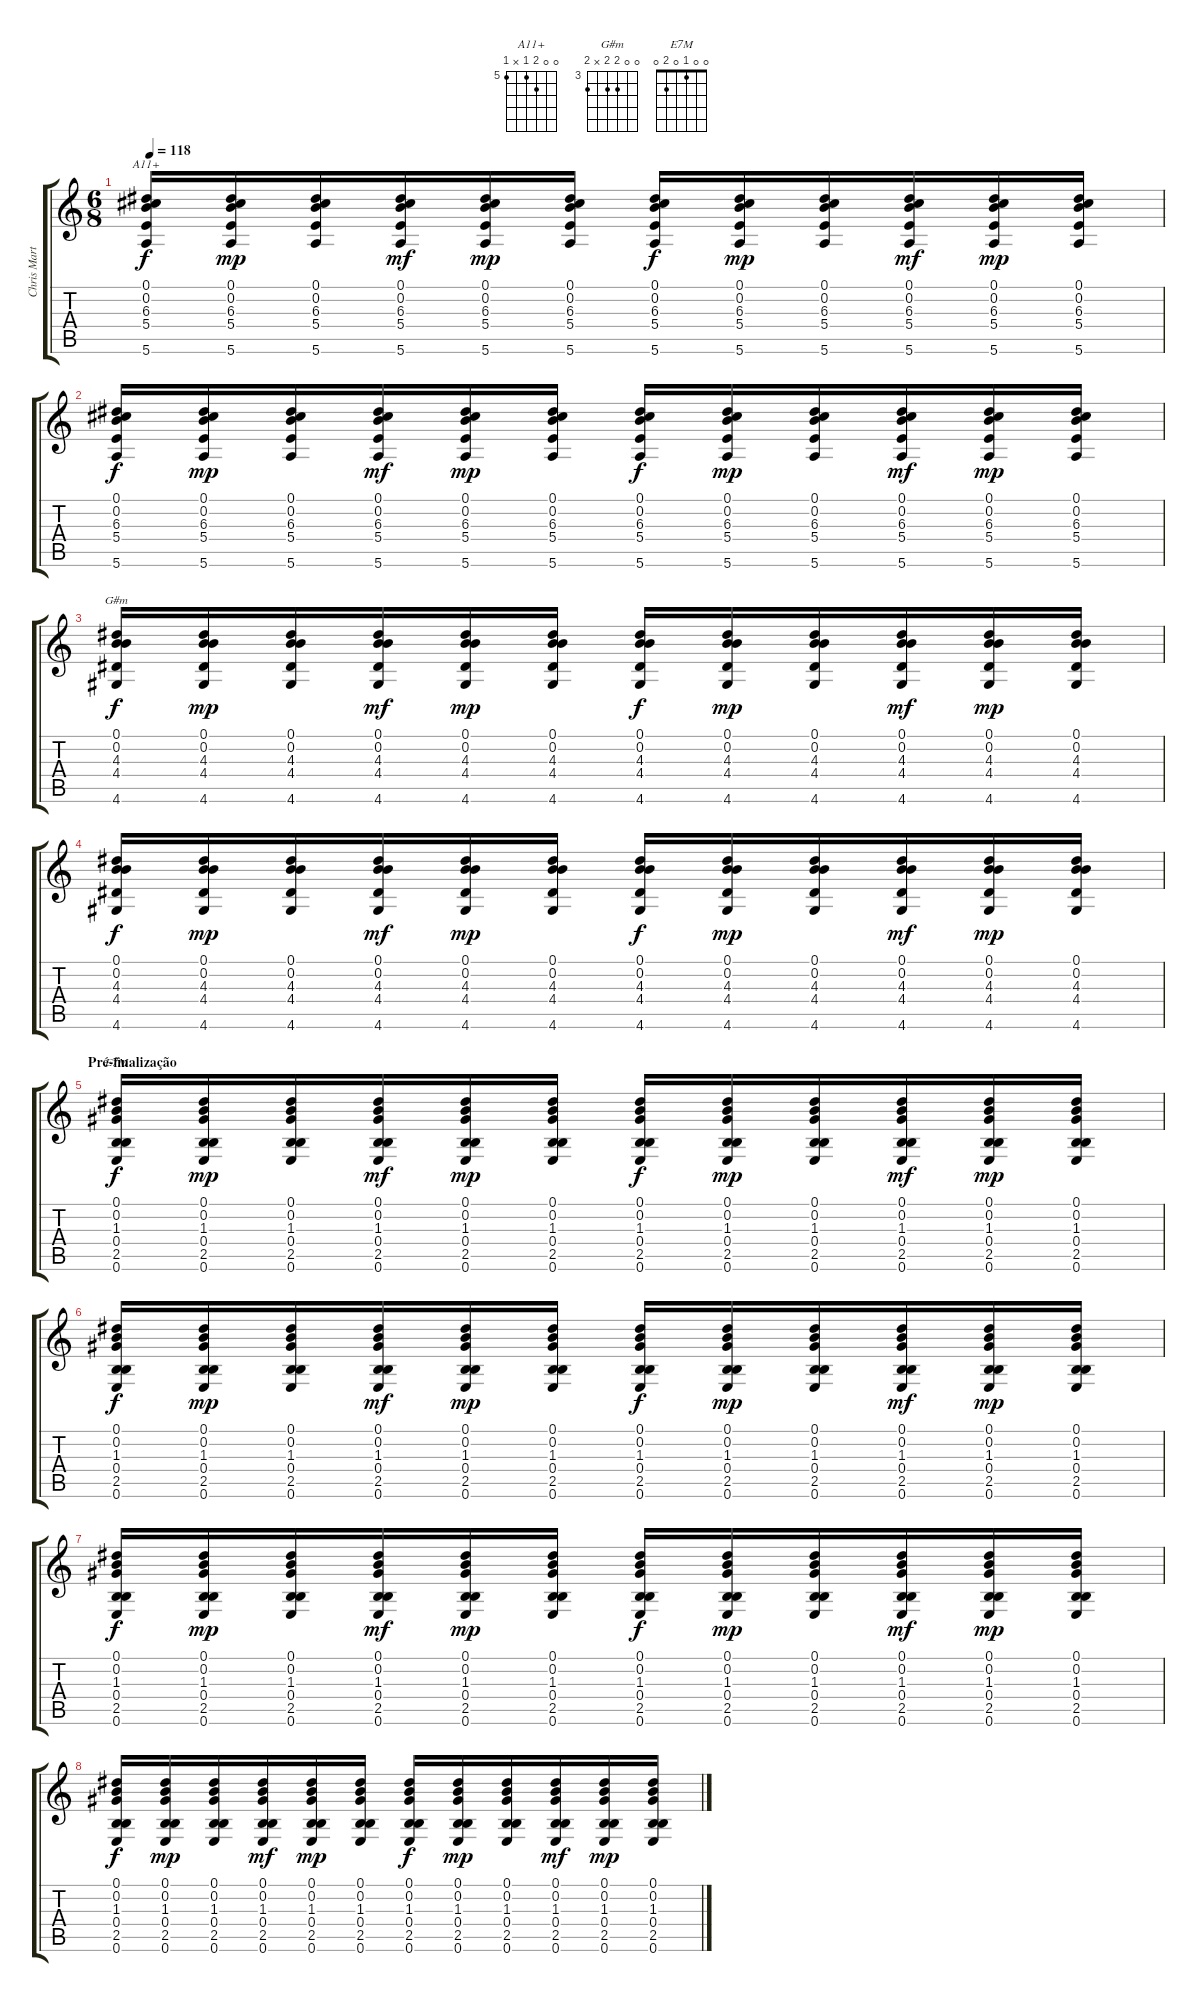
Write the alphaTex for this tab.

\track ("Chris Martin (violão folk)" "Chris Mart") {instrument acousticguitarsteel}
\staff {score tabs}
\tuning (Eb4 B3 G3 B2 A2 E2) {hide}
\chord ("A11+" 0 0 6 5 x 5) {firstfret 5}
\chord ("G#m" 0 0 4 4 x 4) {firstfret 3}
\chord ("E7M" 0 0 1 0 2 0)
\ts (6 8)
\tempo 118
\clef g2
\ks c
(0.1 0.2 6.3 5.4 5.6).16{ch "A11+" dy f} (0.1 0.2 6.3 5.4 5.6).16{dy mp} (0.1 0.2 6.3 5.4 5.6).16 (0.1 0.2 6.3 5.4 5.6).16{dy mf} (0.1 0.2 6.3 5.4 5.6).16{dy mp} (0.1 0.2 6.3 5.4 5.6).16 (0.1 0.2 6.3 5.4 5.6).16{dy f} (0.1 0.2 6.3 5.4 5.6).16{dy mp} (0.1 0.2 6.3 5.4 5.6).16 (0.1 0.2 6.3 5.4 5.6).16{dy mf} (0.1 0.2 6.3 5.4 5.6).16{dy mp} (0.1 0.2 6.3 5.4 5.6).16 |
(0.1 0.2 6.3 5.4 5.6).16{dy f} (0.1 0.2 6.3 5.4 5.6).16{dy mp} (0.1 0.2 6.3 5.4 5.6).16 (0.1 0.2 6.3 5.4 5.6).16{dy mf} (0.1 0.2 6.3 5.4 5.6).16{dy mp} (0.1 0.2 6.3 5.4 5.6).16 (0.1 0.2 6.3 5.4 5.6).16{dy f} (0.1 0.2 6.3 5.4 5.6).16{dy mp} (0.1 0.2 6.3 5.4 5.6).16 (0.1 0.2 6.3 5.4 5.6).16{dy mf} (0.1 0.2 6.3 5.4 5.6).16{dy mp} (0.1 0.2 6.3 5.4 5.6).16 |
(0.1 0.2 4.3 4.4 4.6).16{ch "G#m" dy f} (0.1 0.2 4.3 4.4 4.6).16{dy mp} (0.1 0.2 4.3 4.4 4.6).16 (0.1 0.2 4.3 4.4 4.6).16{dy mf} (0.1 0.2 4.3 4.4 4.6).16{dy mp} (0.1 0.2 4.3 4.4 4.6).16 (0.1 0.2 4.3 4.4 4.6).16{dy f} (0.1 0.2 4.3 4.4 4.6).16{dy mp} (0.1 0.2 4.3 4.4 4.6).16 (0.1 0.2 4.3 4.4 4.6).16{dy mf} (0.1 0.2 4.3 4.4 4.6).16{dy mp} (0.1 0.2 4.3 4.4 4.6).16 |
(0.1 0.2 4.3 4.4 4.6).16{dy f} (0.1 0.2 4.3 4.4 4.6).16{dy mp} (0.1 0.2 4.3 4.4 4.6).16 (0.1 0.2 4.3 4.4 4.6).16{dy mf} (0.1 0.2 4.3 4.4 4.6).16{dy mp} (0.1 0.2 4.3 4.4 4.6).16 (0.1 0.2 4.3 4.4 4.6).16{dy f} (0.1 0.2 4.3 4.4 4.6).16{dy mp} (0.1 0.2 4.3 4.4 4.6).16 (0.1 0.2 4.3 4.4 4.6).16{dy mf} (0.1 0.2 4.3 4.4 4.6).16{dy mp} (0.1 0.2 4.3 4.4 4.6).16 |
\section ("" "Pré-finalização")
(0.1 0.2 1.3 0.4 2.5 0.6).16{ch "E7M" dy f} (0.1 0.2 1.3 0.4 2.5 0.6).16{dy mp} (0.1 0.2 1.3 0.4 2.5 0.6).16 (0.1 0.2 1.3 0.4 2.5 0.6).16{dy mf} (0.1 0.2 1.3 0.4 2.5 0.6).16{dy mp} (0.1 0.2 1.3 0.4 2.5 0.6).16 (0.1 0.2 1.3 0.4 2.5 0.6).16{dy f} (0.1 0.2 1.3 0.4 2.5 0.6).16{dy mp} (0.1 0.2 1.3 0.4 2.5 0.6).16 (0.1 0.2 1.3 0.4 2.5 0.6).16{dy mf} (0.1 0.2 1.3 0.4 2.5 0.6).16{dy mp} (0.1 0.2 1.3 0.4 2.5 0.6).16 |
(0.1 0.2 1.3 0.4 2.5 0.6).16{dy f} (0.1 0.2 1.3 0.4 2.5 0.6).16{dy mp} (0.1 0.2 1.3 0.4 2.5 0.6).16 (0.1 0.2 1.3 0.4 2.5 0.6).16{dy mf} (0.1 0.2 1.3 0.4 2.5 0.6).16{dy mp} (0.1 0.2 1.3 0.4 2.5 0.6).16 (0.1 0.2 1.3 0.4 2.5 0.6).16{dy f} (0.1 0.2 1.3 0.4 2.5 0.6).16{dy mp} (0.1 0.2 1.3 0.4 2.5 0.6).16 (0.1 0.2 1.3 0.4 2.5 0.6).16{dy mf} (0.1 0.2 1.3 0.4 2.5 0.6).16{dy mp} (0.1 0.2 1.3 0.4 2.5 0.6).16 |
(0.1 0.2 1.3 0.4 2.5 0.6).16{dy f} (0.1 0.2 1.3 0.4 2.5 0.6).16{dy mp} (0.1 0.2 1.3 0.4 2.5 0.6).16 (0.1 0.2 1.3 0.4 2.5 0.6).16{dy mf} (0.1 0.2 1.3 0.4 2.5 0.6).16{dy mp} (0.1 0.2 1.3 0.4 2.5 0.6).16 (0.1 0.2 1.3 0.4 2.5 0.6).16{dy f} (0.1 0.2 1.3 0.4 2.5 0.6).16{dy mp} (0.1 0.2 1.3 0.4 2.5 0.6).16 (0.1 0.2 1.3 0.4 2.5 0.6).16{dy mf} (0.1 0.2 1.3 0.4 2.5 0.6).16{dy mp} (0.1 0.2 1.3 0.4 2.5 0.6).16 |
(0.1 0.2 1.3 0.4 2.5 0.6).16{dy f} (0.1 0.2 1.3 0.4 2.5 0.6).16{dy mp} (0.1 0.2 1.3 0.4 2.5 0.6).16 (0.1 0.2 1.3 0.4 2.5 0.6).16{dy mf} (0.1 0.2 1.3 0.4 2.5 0.6).16{dy mp} (0.1 0.2 1.3 0.4 2.5 0.6).16 (0.1 0.2 1.3 0.4 2.5 0.6).16{dy f} (0.1 0.2 1.3 0.4 2.5 0.6).16{dy mp} (0.1 0.2 1.3 0.4 2.5 0.6).16 (0.1 0.2 1.3 0.4 2.5 0.6).16{dy mf} (0.1 0.2 1.3 0.4 2.5 0.6).16{dy mp} (0.1 0.2 1.3 0.4 2.5 0.6).16
